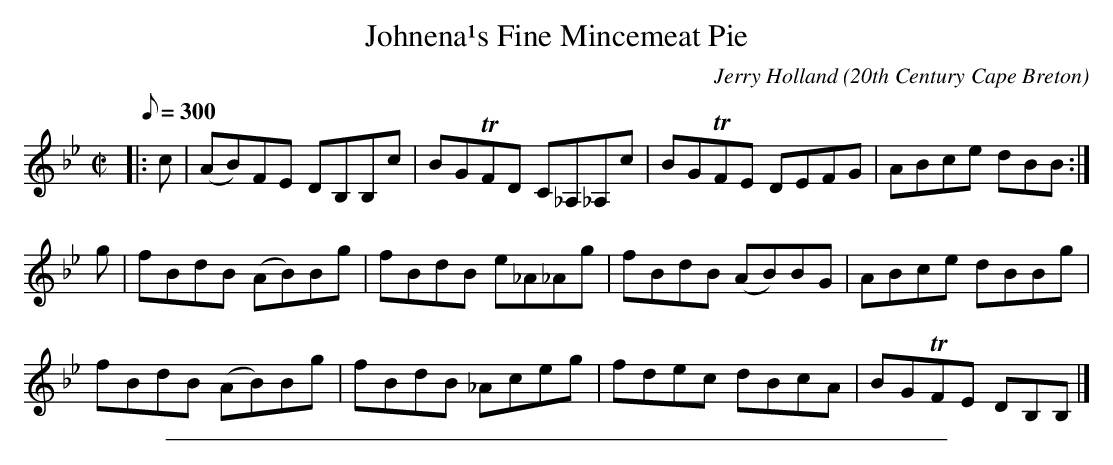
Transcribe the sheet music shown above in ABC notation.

X:1
T: Johnena¹s Fine Mincemeat Pie
C:Jerry Holland
O:20th Century Cape Breton
L:1/8
Q:300
M:C|
K:Bb
|:c|(AB)FE DB,B,c|BGTFD C_A,_A,c|BGTFE DEFG|ABce dBB:|!
g|fBdB (AB)Bg|fBdB e_A_Ag|fBdB (AB)BG|ABce dBBg|!
fBdB (AB)Bg|fBdB _Aceg|fdec dBcA|BGTFE DB,B,|]!
